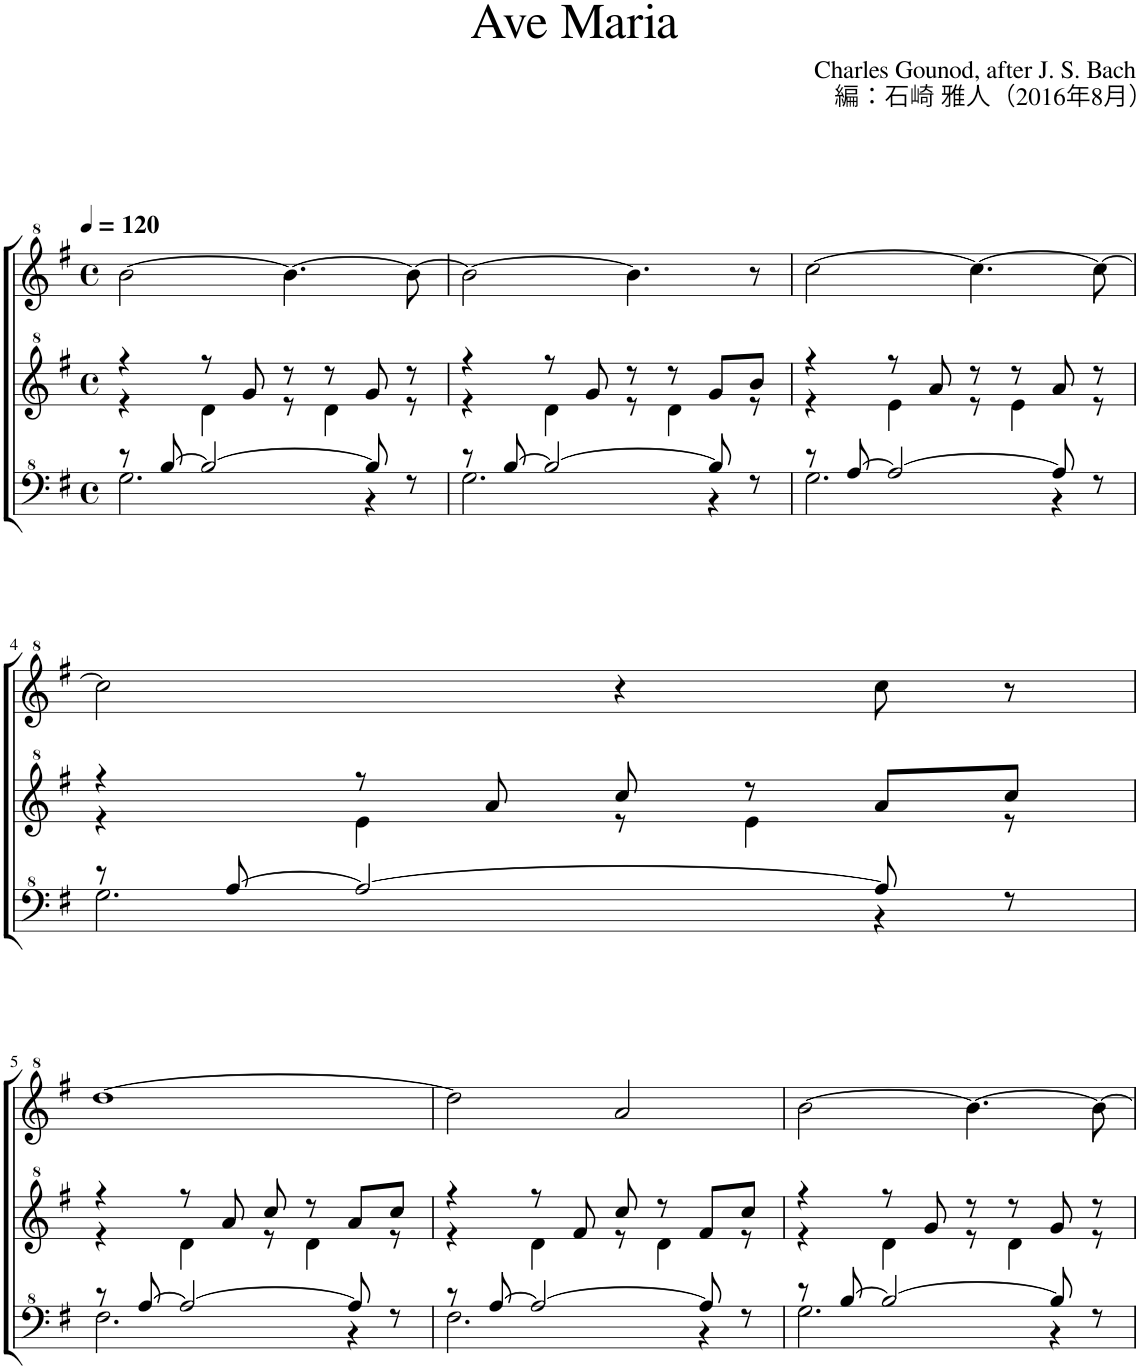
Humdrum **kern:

**kern	**kern	**kern
*part1	*part1	*part1
*staff3	*staff2	*staff1
*I"Model III	*	*
*clefF^4	*clefG^2	*clefG^2
*k[f#]	*k[f#]	*k[f#]
*M4/4	*M4/4	*M4/4
*met(c)	*met(c)	*met(c)
*MM120	*MM120	*MM120
=1	=1	=1
*^	*^	*
2.g\	8r	4r	4r	[2bb\
.	[8b/	.	.	.
.	2b/_	8r	4dd\	.
.	.	8gg/	.	.
.	.	8r	8r	4.bb\_
.	.	8r	4dd\	.
4r	8b/]	8gg/	.	.
.	8r	8r	8r	8bb\_
=2	=2	=2	=2	=2
2.g\	8r	4r	4r	2bb\_
.	[8b/	.	.	.
.	2b/_	8r	4dd\	.
.	.	8gg/	.	.
.	.	8r	8r	4.bb\]
.	.	8r	4dd\	.
4r	8b/]	8gg/L	.	.
.	8r	8bb/J	8r	8r
=3	=3	=3	=3	=3
2.g\	8r	4r	4r	[2ccc\
.	[8a/	.	.	.
.	2a/_	8r	4ee\	.
.	.	8aa/	.	.
.	.	8r	8r	4.ccc\_
.	.	8r	4ee\	.
4r	8a/]	8aa/	.	.
.	8r	8r	8r	8ccc\_
!!LO:LB:g=z
=4	=4	=4	=4	=4
2.g\	8r	4r	4r	2ccc\]
.	[8a/	.	.	.
.	2a/_	8r	4ee\	.
.	.	8aa/	.	.
.	.	8ccc/	8r	4r
.	.	8r	4ee\	.
4r	8a/]	8aa/L	.	8ccc\
.	8r	8ccc/J	8r	8r
!!LO:LB:g=z
=5	=5	=5	=5	=5
2.f#\	8r	4r	4r	[1ddd
.	[8a/	.	.	.
.	2a/_	8r	4dd\	.
.	.	8aa/	.	.
.	.	8ccc/	8r	.
.	.	8r	4dd\	.
4r	8a/]	8aa/L	.	.
.	8r	8ccc/J	8r	.
=6	=6	=6	=6	=6
2.f#\	8r	4r	4r	2ddd\]
.	[8a/	.	.	.
.	2a/_	8r	4dd\	.
.	.	8ff#/	.	.
.	.	8ccc/	8r	2aa/
.	.	8r	4dd\	.
4r	8a/]	8ff#/L	.	.
.	8r	8ccc/J	8r	.
=7	=7	=7	=7	=7
2.g\	8r	4r	4r	[2bb\
.	[8b/	.	.	.
.	2b/_	8r	4dd\	.
.	.	8gg/	.	.
.	.	8r	8r	4.bb\_
.	.	8r	4dd\	.
4r	8b/]	8gg/	.	.
.	8r	8r	8r	8bb\_
*v	*v	*	*	*
*	*v	*v	*
=	=	=
*-	*-	*-
